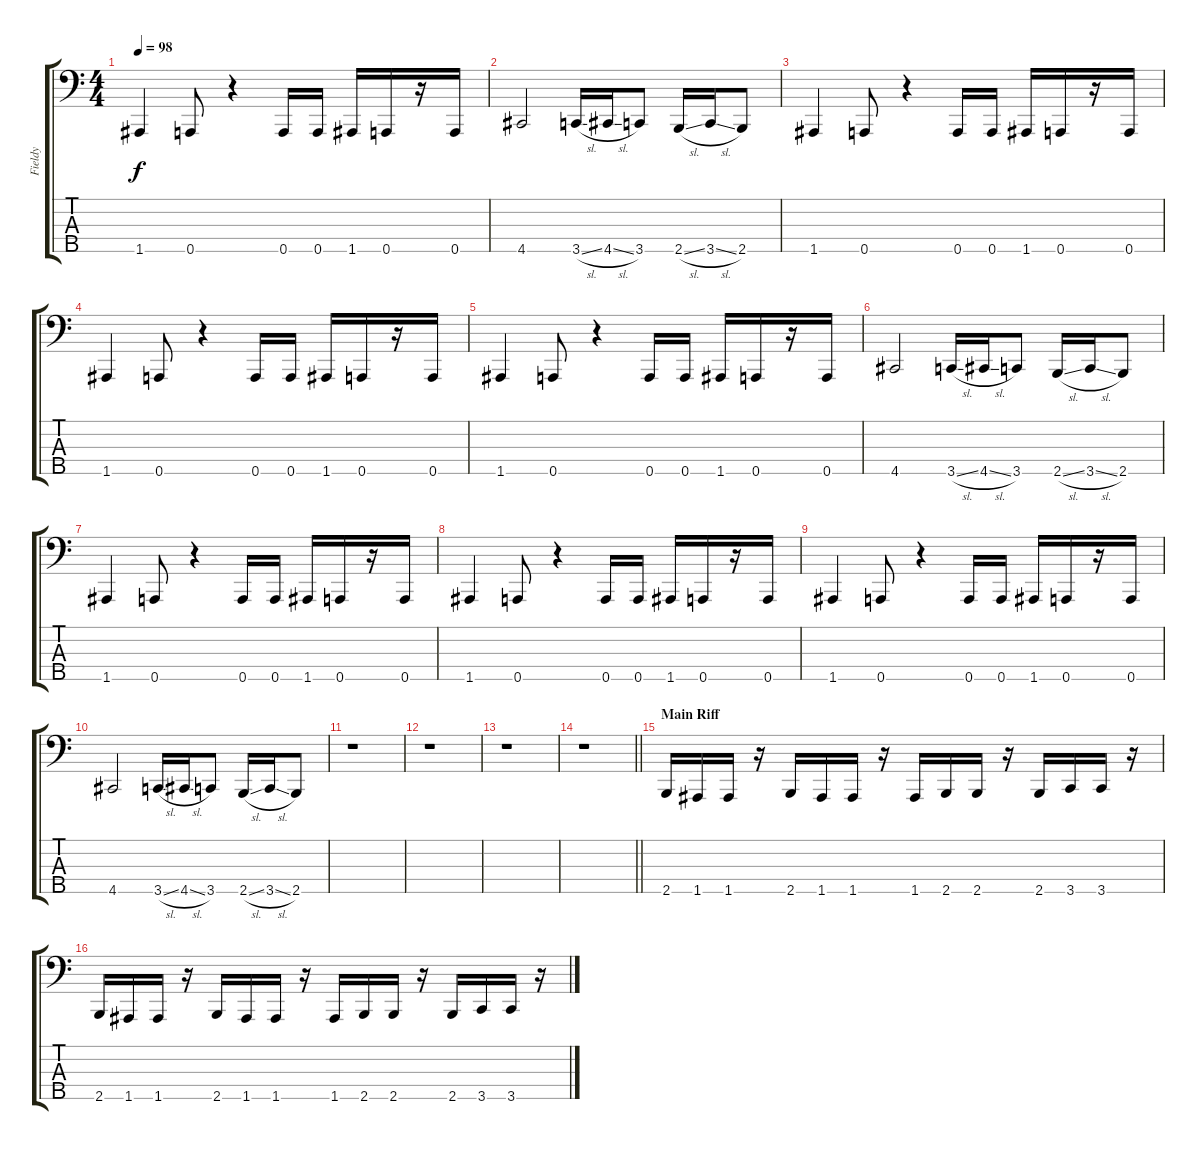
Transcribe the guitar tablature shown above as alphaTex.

\track ("Fieldy" "Fieldy") {instrument slapbass2}
\staff {score tabs}
\tuning (F2 C2 G1 D1 A0) {hide}
\ts (4 4)
\tempo 98
\clef f4
\ks c
1.5.4{dy f} 0.5.8 r.4 0.5.16 0.5.16 1.5.16 0.5.16 r.16 0.5.16 |
4.5.2 3.5{sl}.16 4.5{sl}.16 3.5.8 2.5{sl}.16 3.5{sl}.16 2.5.8 |
1.5.4 0.5.8 r.4 0.5.16 0.5.16 1.5.16 0.5.16 r.16 0.5.16 |
1.5.4 0.5.8 r.4 0.5.16 0.5.16 1.5.16 0.5.16 r.16 0.5.16 |
1.5.4 0.5.8 r.4 0.5.16 0.5.16 1.5.16 0.5.16 r.16 0.5.16 |
4.5.2 3.5{sl}.16 4.5{sl}.16 3.5.8 2.5{sl}.16 3.5{sl}.16 2.5.8 |
1.5.4 0.5.8 r.4 0.5.16 0.5.16 1.5.16 0.5.16 r.16 0.5.16 |
1.5.4 0.5.8 r.4 0.5.16 0.5.16 1.5.16 0.5.16 r.16 0.5.16 |
1.5.4 0.5.8 r.4 0.5.16 0.5.16 1.5.16 0.5.16 r.16 0.5.16 |
4.5.2 3.5{sl}.16 4.5{sl}.16 3.5.8 2.5{sl}.16 3.5{sl}.16 2.5.8 |
r.1 |
r.1 |
r.1 |
\barLineRight lightlight
r.1 |
\section ("" "Main Riff")
2.5.16 1.5.16 1.5.16 r.16 2.5.16 1.5.16 1.5.16 r.16 1.5.16 2.5.16 2.5.16 r.16 2.5.16 3.5.16 3.5.16 r.16 |
2.5.16 1.5.16 1.5.16 r.16 2.5.16 1.5.16 1.5.16 r.16 1.5.16 2.5.16 2.5.16 r.16 2.5.16 3.5.16 3.5.16 r.16
